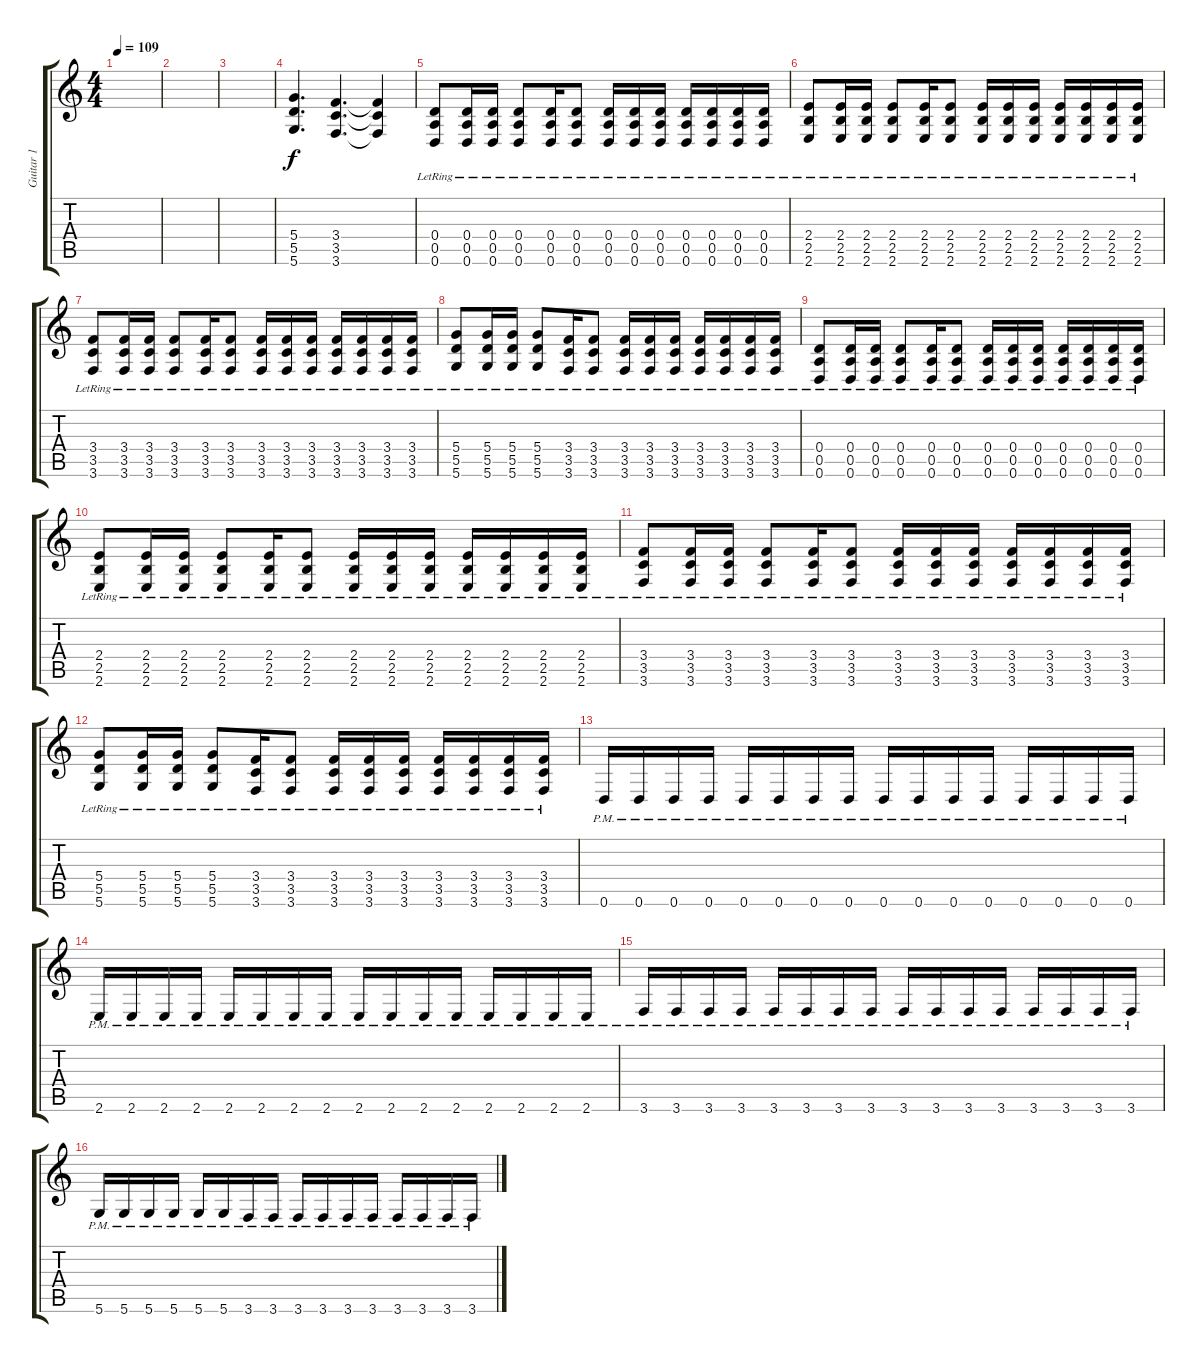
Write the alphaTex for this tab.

\track ("Guitar 1" "Guitar 1") {instrument distortionguitar}
\staff {score tabs}
\tuning (E4 B3 G3 D3 A2 D2) {hide}
\ts (4 4)
\tempo 109
\clef g2
\ks c
|
|
|
(5.4 5.5 5.6).4{d} (3.4 3.5 3.6).4{d} (3.4{t} 3.5{t} 3.6{t}).4 |
(0.4{lr} 0.5{lr} 0.6{lr}).8 (0.4{lr} 0.5{lr} 0.6{lr}).16 (0.4{lr} 0.5{lr} 0.6{lr}).16 (0.4{lr} 0.5{lr} 0.6{lr}).8 (0.4{lr} 0.5{lr} 0.6{lr}).16 (0.4{lr} 0.5{lr} 0.6{lr}).8 (0.4{lr} 0.5{lr} 0.6{lr}).16 (0.4{lr} 0.5{lr} 0.6{lr}).16 (0.4{lr} 0.5{lr} 0.6{lr}).16 (0.4{lr} 0.5{lr} 0.6{lr}).16 (0.4{lr} 0.5{lr} 0.6{lr}).16 (0.4{lr} 0.5{lr} 0.6{lr}).16 (0.4{lr} 0.5{lr} 0.6{lr}).16 |
(2.4{lr} 2.5{lr} 2.6{lr}).8 (2.4{lr} 2.5{lr} 2.6{lr}).16 (2.4{lr} 2.5{lr} 2.6{lr}).16 (2.4{lr} 2.5{lr} 2.6{lr}).8 (2.4{lr} 2.5{lr} 2.6{lr}).16 (2.4{lr} 2.5{lr} 2.6{lr}).8 (2.4{lr} 2.5{lr} 2.6{lr}).16 (2.4{lr} 2.5{lr} 2.6{lr}).16 (2.4{lr} 2.5{lr} 2.6{lr}).16 (2.4{lr} 2.5{lr} 2.6{lr}).16 (2.4{lr} 2.5{lr} 2.6{lr}).16 (2.4{lr} 2.5{lr} 2.6{lr}).16 (2.4{lr} 2.5{lr} 2.6{lr}).16 |
(3.4{lr} 3.5{lr} 3.6{lr}).8 (3.4{lr} 3.5{lr} 3.6{lr}).16 (3.4{lr} 3.5{lr} 3.6{lr}).16 (3.4{lr} 3.5{lr} 3.6{lr}).8 (3.4{lr} 3.5{lr} 3.6{lr}).16 (3.4{lr} 3.5{lr} 3.6{lr}).8 (3.4{lr} 3.5{lr} 3.6{lr}).16 (3.4{lr} 3.5{lr} 3.6{lr}).16 (3.4{lr} 3.5{lr} 3.6{lr}).16 (3.4{lr} 3.5{lr} 3.6{lr}).16 (3.4{lr} 3.5{lr} 3.6{lr}).16 (3.4{lr} 3.5{lr} 3.6{lr}).16 (3.4{lr} 3.5{lr} 3.6{lr}).16 |
(5.4{lr} 5.5{lr} 5.6{lr}).8 (5.4{lr} 5.5{lr} 5.6{lr}).16 (5.4{lr} 5.5{lr} 5.6{lr}).16 (5.4{lr} 5.5{lr} 5.6{lr}).8 (3.4{lr} 3.5{lr} 3.6{lr}).16 (3.4{lr} 3.5{lr} 3.6{lr}).8 (3.4{lr} 3.5{lr} 3.6{lr}).16 (3.4{lr} 3.5{lr} 3.6{lr}).16 (3.4{lr} 3.5{lr} 3.6{lr}).16 (3.4{lr} 3.5{lr} 3.6{lr}).16 (3.4{lr} 3.5{lr} 3.6{lr}).16 (3.4{lr} 3.5{lr} 3.6{lr}).16 (3.4{lr} 3.5{lr} 3.6{lr}).16 |
(0.4{lr} 0.5{lr} 0.6{lr}).8 (0.4{lr} 0.5{lr} 0.6{lr}).16 (0.4{lr} 0.5{lr} 0.6{lr}).16 (0.4{lr} 0.5{lr} 0.6{lr}).8 (0.4{lr} 0.5{lr} 0.6{lr}).16 (0.4{lr} 0.5{lr} 0.6{lr}).8 (0.4{lr} 0.5{lr} 0.6{lr}).16 (0.4{lr} 0.5{lr} 0.6{lr}).16 (0.4{lr} 0.5{lr} 0.6{lr}).16 (0.4{lr} 0.5{lr} 0.6{lr}).16 (0.4{lr} 0.5{lr} 0.6{lr}).16 (0.4{lr} 0.5{lr} 0.6{lr}).16 (0.4{lr} 0.5{lr} 0.6{lr}).16 |
(2.4{lr} 2.5{lr} 2.6{lr}).8 (2.4{lr} 2.5{lr} 2.6{lr}).16 (2.4{lr} 2.5{lr} 2.6{lr}).16 (2.4{lr} 2.5{lr} 2.6{lr}).8 (2.4{lr} 2.5{lr} 2.6{lr}).16 (2.4{lr} 2.5{lr} 2.6{lr}).8 (2.4{lr} 2.5{lr} 2.6{lr}).16 (2.4{lr} 2.5{lr} 2.6{lr}).16 (2.4{lr} 2.5{lr} 2.6{lr}).16 (2.4{lr} 2.5{lr} 2.6{lr}).16 (2.4{lr} 2.5{lr} 2.6{lr}).16 (2.4{lr} 2.5{lr} 2.6{lr}).16 (2.4{lr} 2.5{lr} 2.6{lr}).16 |
(3.4{lr} 3.5{lr} 3.6{lr}).8 (3.4{lr} 3.5{lr} 3.6{lr}).16 (3.4{lr} 3.5{lr} 3.6{lr}).16 (3.4{lr} 3.5{lr} 3.6{lr}).8 (3.4{lr} 3.5{lr} 3.6{lr}).16 (3.4{lr} 3.5{lr} 3.6{lr}).8 (3.4{lr} 3.5{lr} 3.6{lr}).16 (3.4{lr} 3.5{lr} 3.6{lr}).16 (3.4{lr} 3.5{lr} 3.6{lr}).16 (3.4{lr} 3.5{lr} 3.6{lr}).16 (3.4{lr} 3.5{lr} 3.6{lr}).16 (3.4{lr} 3.5{lr} 3.6{lr}).16 (3.4{lr} 3.5{lr} 3.6{lr}).16 |
(5.4{lr} 5.5{lr} 5.6{lr}).8 (5.4{lr} 5.5{lr} 5.6{lr}).16 (5.4{lr} 5.5{lr} 5.6{lr}).16 (5.4{lr} 5.5{lr} 5.6{lr}).8 (3.4{lr} 3.5{lr} 3.6{lr}).16 (3.4{lr} 3.5{lr} 3.6{lr}).8 (3.4{lr} 3.5{lr} 3.6{lr}).16 (3.4{lr} 3.5{lr} 3.6{lr}).16 (3.4{lr} 3.5{lr} 3.6{lr}).16 (3.4{lr} 3.5{lr} 3.6{lr}).16 (3.4{lr} 3.5{lr} 3.6{lr}).16 (3.4{lr} 3.5{lr} 3.6{lr}).16 (3.4{lr} 3.5{lr} 3.6{lr}).16 |
0.6{pm}.16 0.6{pm}.16 0.6{pm}.16 0.6{pm}.16 0.6{pm}.16 0.6{pm}.16 0.6{pm}.16 0.6{pm}.16 0.6{pm}.16 0.6{pm}.16 0.6{pm}.16 0.6{pm}.16 0.6{pm}.16 0.6{pm}.16 0.6{pm}.16 0.6{pm}.16 |
2.6{pm}.16 2.6{pm}.16 2.6{pm}.16 2.6{pm}.16 2.6{pm}.16 2.6{pm}.16 2.6{pm}.16 2.6{pm}.16 2.6{pm}.16 2.6{pm}.16 2.6{pm}.16 2.6{pm}.16 2.6{pm}.16 2.6{pm}.16 2.6{pm}.16 2.6{pm}.16 |
3.6{pm}.16 3.6{pm}.16 3.6{pm}.16 3.6{pm}.16 3.6{pm}.16 3.6{pm}.16 3.6{pm}.16 3.6{pm}.16 3.6{pm}.16 3.6{pm}.16 3.6{pm}.16 3.6{pm}.16 3.6{pm}.16 3.6{pm}.16 3.6{pm}.16 3.6{pm}.16 |
5.6{pm}.16 5.6{pm}.16 5.6{pm}.16 5.6{pm}.16 5.6{pm}.16 5.6{pm}.16 3.6{pm}.16 3.6{pm}.16 3.6{pm}.16 3.6{pm}.16 3.6{pm}.16 3.6{pm}.16 3.6{pm}.16 3.6{pm}.16 3.6{pm}.16 3.6{pm}.16
